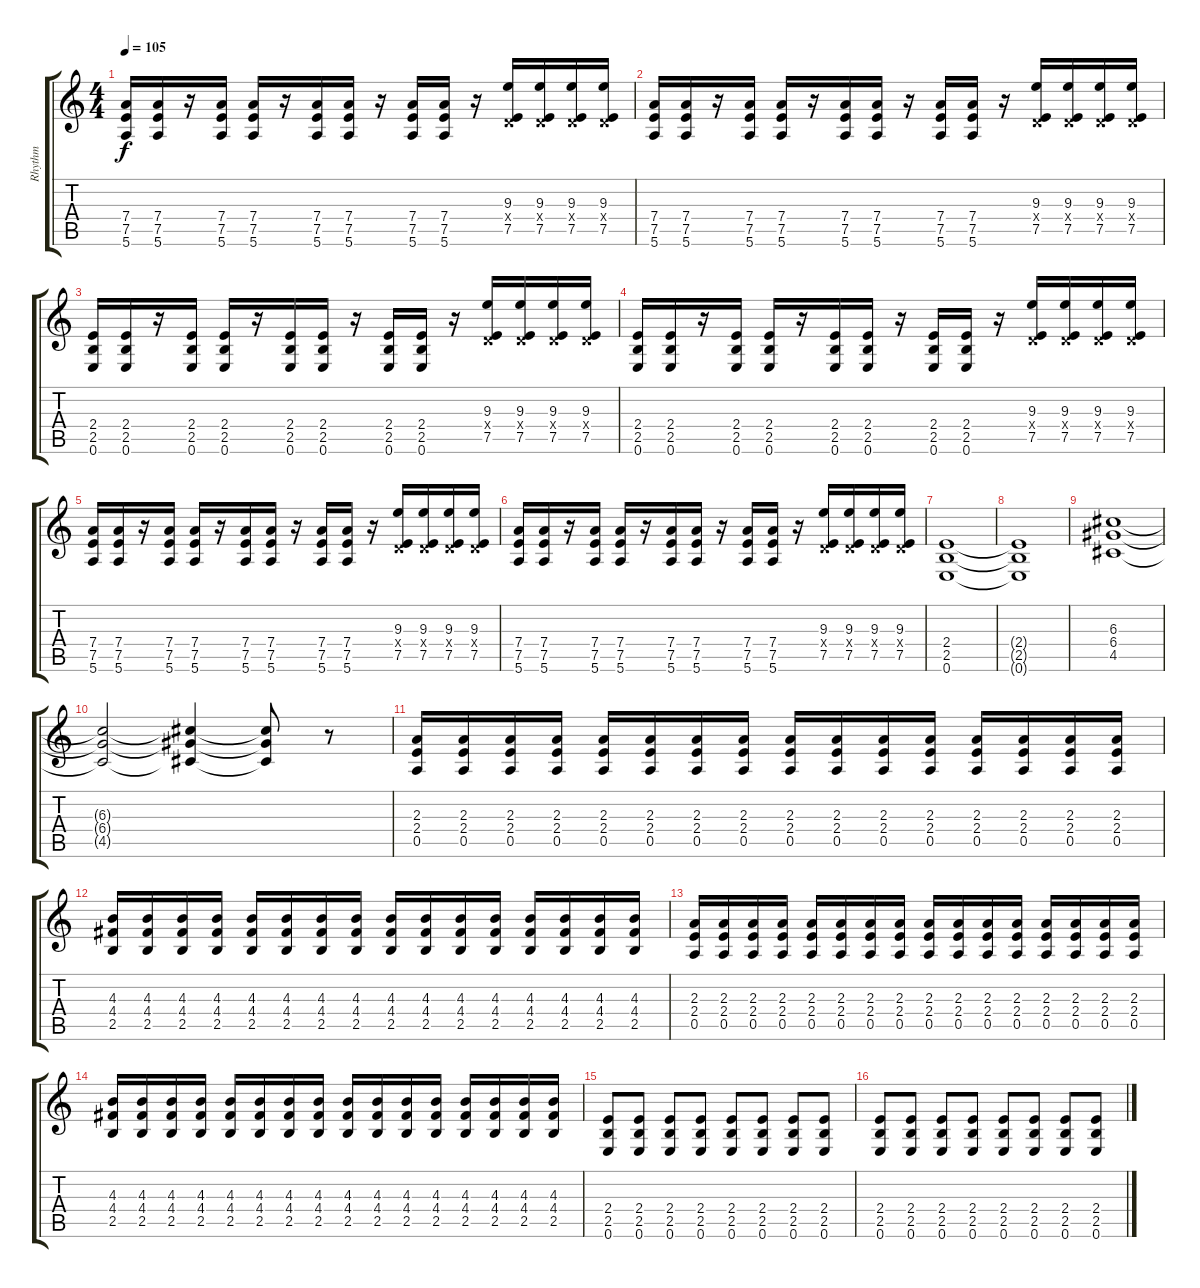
\track ("Rhythm" "Rhythm") {instrument distortionguitar}
\staff {score tabs}
\tuning (E4 B3 G3 D3 A2 E2) {hide}
\ts (4 4)
\tempo 105
\clef g2
\ks c
(7.4 7.5 5.6).16{dy f} (7.4 7.5 5.6).16 r.16 (7.4 7.5 5.6).16 (7.4 7.5 5.6).16 r.16 (7.4 7.5 5.6).16 (7.4 7.5 5.6).16 r.16 (7.4 7.5 5.6).16 (7.4 7.5 5.6).16 r.16 (9.3 0.4{x} 7.5).16 (9.3 0.4{x} 7.5).16 (9.3 0.4{x} 7.5).16 (9.3 0.4{x} 7.5).16 |
(7.4 7.5 5.6).16 (7.4 7.5 5.6).16 r.16 (7.4 7.5 5.6).16 (7.4 7.5 5.6).16 r.16 (7.4 7.5 5.6).16 (7.4 7.5 5.6).16 r.16 (7.4 7.5 5.6).16 (7.4 7.5 5.6).16 r.16 (9.3 0.4{x} 7.5).16 (9.3 0.4{x} 7.5).16 (9.3 0.4{x} 7.5).16 (9.3 0.4{x} 7.5).16 |
(2.4 2.5 0.6).16 (2.4 2.5 0.6).16 r.16 (2.4 2.5 0.6).16 (2.4 2.5 0.6).16 r.16 (2.4 2.5 0.6).16 (2.4 2.5 0.6).16 r.16 (2.4 2.5 0.6).16 (2.4 2.5 0.6).16 r.16 (9.3 0.4{x} 7.5).16 (9.3 0.4{x} 7.5).16 (9.3 0.4{x} 7.5).16 (9.3 0.4{x} 7.5).16 |
(2.4 2.5 0.6).16 (2.4 2.5 0.6).16 r.16 (2.4 2.5 0.6).16 (2.4 2.5 0.6).16 r.16 (2.4 2.5 0.6).16 (2.4 2.5 0.6).16 r.16 (2.4 2.5 0.6).16 (2.4 2.5 0.6).16 r.16 (9.3 0.4{x} 7.5).16 (9.3 0.4{x} 7.5).16 (9.3 0.4{x} 7.5).16 (9.3 0.4{x} 7.5).16 |
(7.4 7.5 5.6).16 (7.4 7.5 5.6).16 r.16 (7.4 7.5 5.6).16 (7.4 7.5 5.6).16 r.16 (7.4 7.5 5.6).16 (7.4 7.5 5.6).16 r.16 (7.4 7.5 5.6).16 (7.4 7.5 5.6).16 r.16 (9.3 0.4{x} 7.5).16 (9.3 0.4{x} 7.5).16 (9.3 0.4{x} 7.5).16 (9.3 0.4{x} 7.5).16 |
(7.4 7.5 5.6).16 (7.4 7.5 5.6).16 r.16 (7.4 7.5 5.6).16 (7.4 7.5 5.6).16 r.16 (7.4 7.5 5.6).16 (7.4 7.5 5.6).16 r.16 (7.4 7.5 5.6).16 (7.4 7.5 5.6).16 r.16 (9.3 0.4{x} 7.5).16 (9.3 0.4{x} 7.5).16 (9.3 0.4{x} 7.5).16 (9.3 0.4{x} 7.5).16 |
(2.4 2.5 0.6).1 |
(2.4{t} 2.5{t} 0.6{t}).1 |
(6.3 6.4 4.5).1 |
(6.3{t} 6.4{t} 4.5{t}).2 (6.3{t} 6.4{t} 4.5{t}).4 (6.3{t} 6.4{t} 4.5{t}).8 r.8 |
(2.3 2.4 0.5).16 (2.3 2.4 0.5).16 (2.3 2.4 0.5).16 (2.3 2.4 0.5).16 (2.3 2.4 0.5).16 (2.3 2.4 0.5).16 (2.3 2.4 0.5).16 (2.3 2.4 0.5).16 (2.3 2.4 0.5).16 (2.3 2.4 0.5).16 (2.3 2.4 0.5).16 (2.3 2.4 0.5).16 (2.3 2.4 0.5).16 (2.3 2.4 0.5).16 (2.3 2.4 0.5).16 (2.3 2.4 0.5).16 |
(4.3 4.4 2.5).16 (4.3 4.4 2.5).16 (4.3 4.4 2.5).16 (4.3 4.4 2.5).16 (4.3 4.4 2.5).16 (4.3 4.4 2.5).16 (4.3 4.4 2.5).16 (4.3 4.4 2.5).16 (4.3 4.4 2.5).16 (4.3 4.4 2.5).16 (4.3 4.4 2.5).16 (4.3 4.4 2.5).16 (4.3 4.4 2.5).16 (4.3 4.4 2.5).16 (4.3 4.4 2.5).16 (4.3 4.4 2.5).16 |
(2.3 2.4 0.5).16 (2.3 2.4 0.5).16 (2.3 2.4 0.5).16 (2.3 2.4 0.5).16 (2.3 2.4 0.5).16 (2.3 2.4 0.5).16 (2.3 2.4 0.5).16 (2.3 2.4 0.5).16 (2.3 2.4 0.5).16 (2.3 2.4 0.5).16 (2.3 2.4 0.5).16 (2.3 2.4 0.5).16 (2.3 2.4 0.5).16 (2.3 2.4 0.5).16 (2.3 2.4 0.5).16 (2.3 2.4 0.5).16 |
(4.3 4.4 2.5).16 (4.3 4.4 2.5).16 (4.3 4.4 2.5).16 (4.3 4.4 2.5).16 (4.3 4.4 2.5).16 (4.3 4.4 2.5).16 (4.3 4.4 2.5).16 (4.3 4.4 2.5).16 (4.3 4.4 2.5).16 (4.3 4.4 2.5).16 (4.3 4.4 2.5).16 (4.3 4.4 2.5).16 (4.3 4.4 2.5).16 (4.3 4.4 2.5).16 (4.3 4.4 2.5).16 (4.3 4.4 2.5).16 |
(2.4 2.5 0.6).8 (2.4 2.5 0.6).8 (2.4 2.5 0.6).8 (2.4 2.5 0.6).8 (2.4 2.5 0.6).8 (2.4 2.5 0.6).8 (2.4 2.5 0.6).8 (2.4 2.5 0.6).8 |
(2.4 2.5 0.6).8 (2.4 2.5 0.6).8 (2.4 2.5 0.6).8 (2.4 2.5 0.6).8 (2.4 2.5 0.6).8 (2.4 2.5 0.6).8 (2.4 2.5 0.6).8 (2.4 2.5 0.6).8
